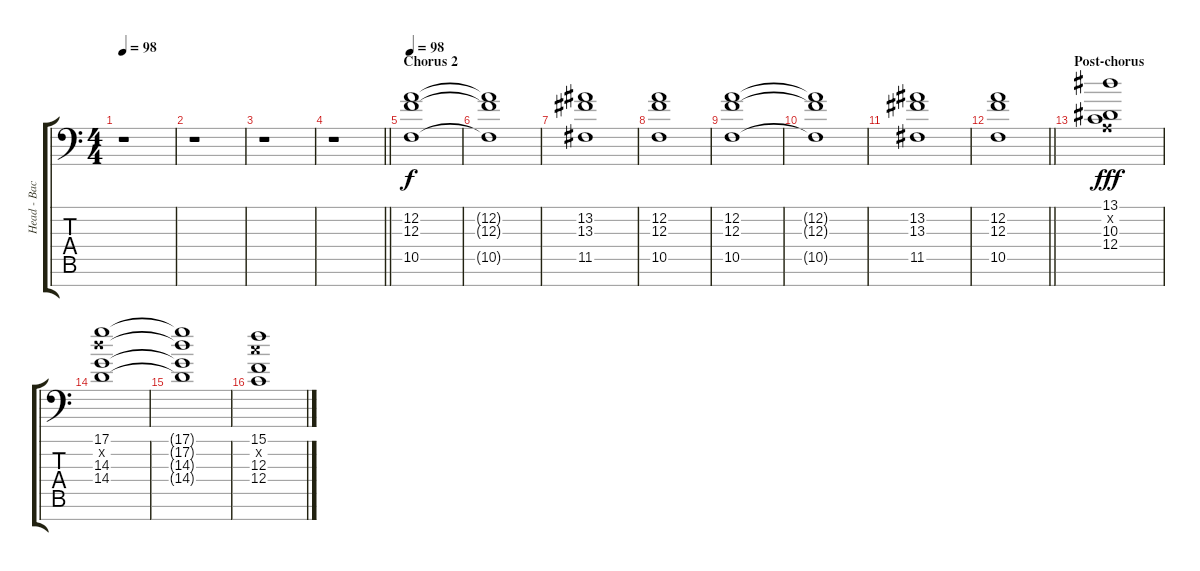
\track ("Head - Background vocals" "Head - Bac") {instrument choiraahs}
\staff {score tabs}
\tuning (D4 A3 F3 C3 G2 D2 A1) {hide}
\ts (4 4)
\tempo 98
\clef f4
\ks c
r.1{dy f} |
r.1 |
r.1 |
\barLineRight lightlight
r.1 |
\section ("" "Chorus 2")
\tempo 98
(12.2 12.3 10.5).1 |
(12.2{t} 12.3{t} 10.5{t}).1 |
(13.2 13.3 11.5).1 |
(12.2 12.3 10.5).1 |
(12.2 12.3 10.5).1 |
(12.2{t} 12.3{t} 10.5{t}).1 |
(13.2 13.3 11.5).1 |
\barLineRight lightlight
(12.2 12.3 10.5).1 |
\section ("" "Post-chorus")
(13.1 0.2{x} 10.3 12.4).1{dy fff} |
(17.1 17.2{x} 14.3 14.4).1 |
(17.1{t} 17.2{t} 14.3{t} 14.4{t}).1 |
(15.1 15.2{x} 12.3 12.4).1
